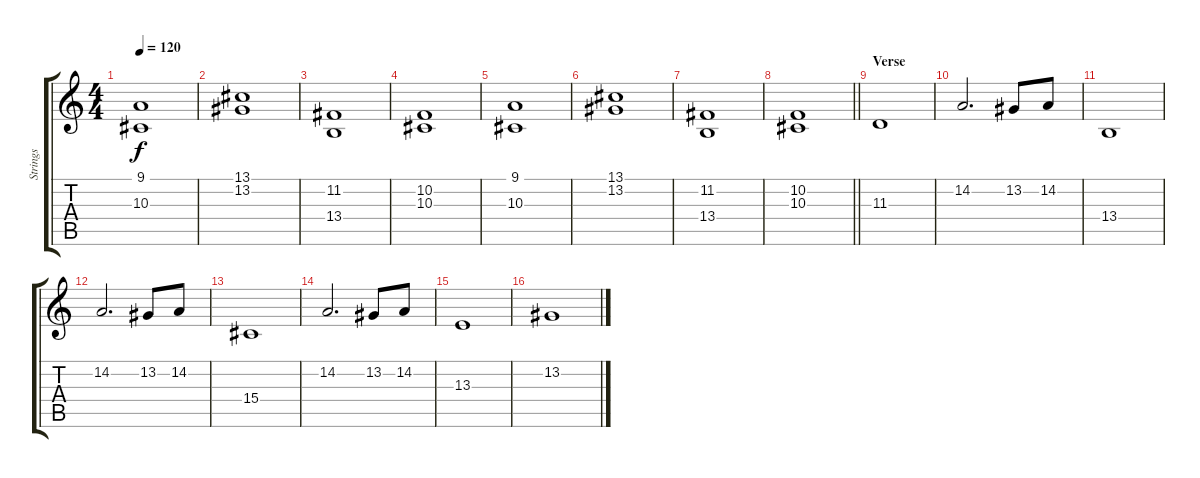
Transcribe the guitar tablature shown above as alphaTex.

\track ("Strings" "Strings") {instrument pad2warm}
\staff {score tabs}
\tuning (C4 G3 Eb3 Bb2 F2 C2) {hide}
\ts (4 4)
\tempo 120
\clef g2
\ks c
(9.1 10.3).1{dy f instrument stringensemble1} |
(13.1 13.2).1 |
(11.2 13.4).1 |
(10.2 10.3).1 |
(9.1 10.3).1 |
(13.1 13.2).1 |
(11.2 13.4).1 |
\barLineRight lightlight
(10.2 10.3).1 |
\section ("" "Verse")
11.3.1{volume 9} |
14.2.2{d} 13.2.8 14.2.8 |
13.4.1 |
14.2.2{d} 13.2.8 14.2.8 |
15.4.1 |
14.2.2{d} 13.2.8 14.2.8 |
13.3.1 |
13.2.1
